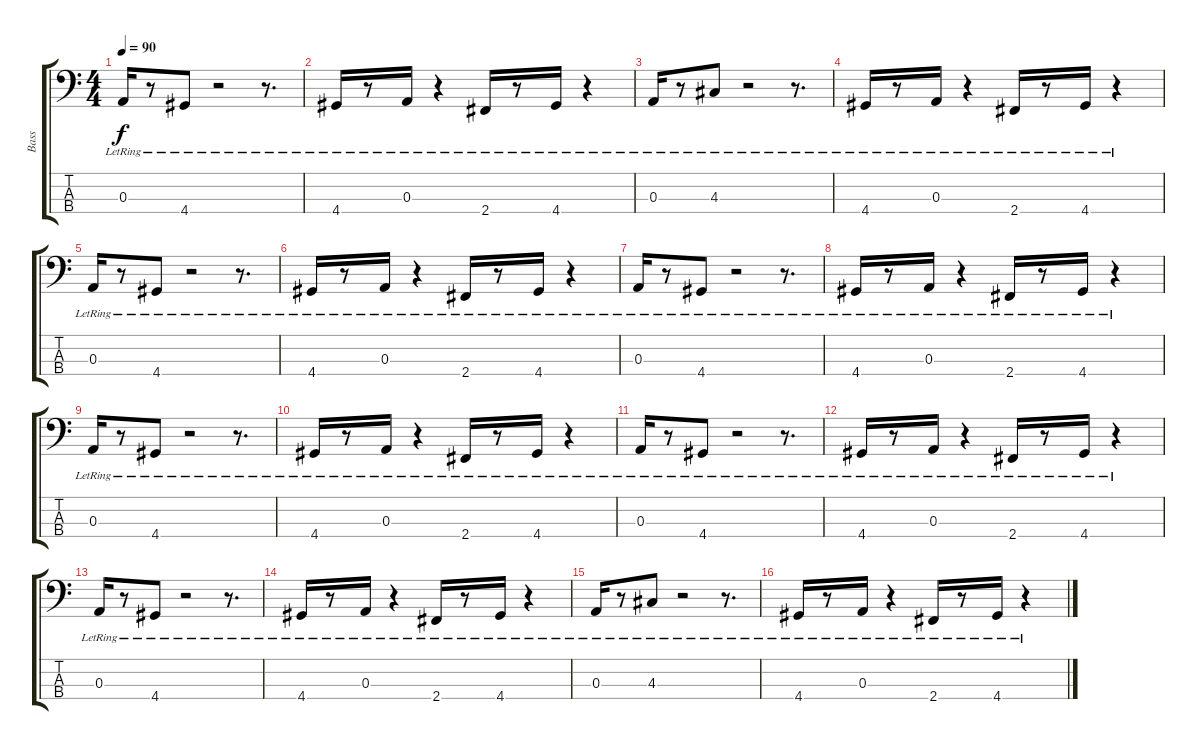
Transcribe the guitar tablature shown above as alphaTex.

\track ("Bass" "Bass") {instrument electricbasspick}
\staff {score tabs}
\tuning (G2 D2 A1 E1) {hide}
\ts (4 4)
\tempo 90
\clef f4
\ks c
0.3{lr}.16{dy f} r.8 4.4{lr}.8 r.2 r.8{d} |
4.4{lr}.16 r.8 0.3{lr}.16 r.4 2.4{lr}.16 r.8 4.4{lr}.16 r.4 |
0.3{lr}.16 r.8 4.3{lr}.8 r.2 r.8{d} |
4.4{lr}.16 r.8 0.3{lr}.16 r.4 2.4{lr}.16 r.8 4.4{lr}.16 r.4 |
0.3{lr}.16 r.8 4.4{lr}.8 r.2 r.8{d} |
4.4{lr}.16 r.8 0.3{lr}.16 r.4 2.4{lr}.16 r.8 4.4{lr}.16 r.4 |
0.3{lr}.16 r.8 4.4{lr}.8 r.2 r.8{d} |
4.4{lr}.16 r.8 0.3{lr}.16 r.4 2.4{lr}.16 r.8 4.4{lr}.16 r.4 |
0.3{lr}.16 r.8 4.4{lr}.8 r.2 r.8{d} |
4.4{lr}.16 r.8 0.3{lr}.16 r.4 2.4{lr}.16 r.8 4.4{lr}.16 r.4 |
0.3{lr}.16 r.8 4.4{lr}.8 r.2 r.8{d} |
4.4{lr}.16 r.8 0.3{lr}.16 r.4 2.4{lr}.16 r.8 4.4{lr}.16 r.4 |
0.3{lr}.16 r.8 4.4{lr}.8 r.2 r.8{d} |
4.4{lr}.16 r.8 0.3{lr}.16 r.4 2.4{lr}.16 r.8 4.4{lr}.16 r.4 |
0.3{lr}.16 r.8 4.3{lr}.8 r.2 r.8{d} |
4.4{lr}.16 r.8 0.3{lr}.16 r.4 2.4{lr}.16 r.8 4.4{lr}.16 r.4
